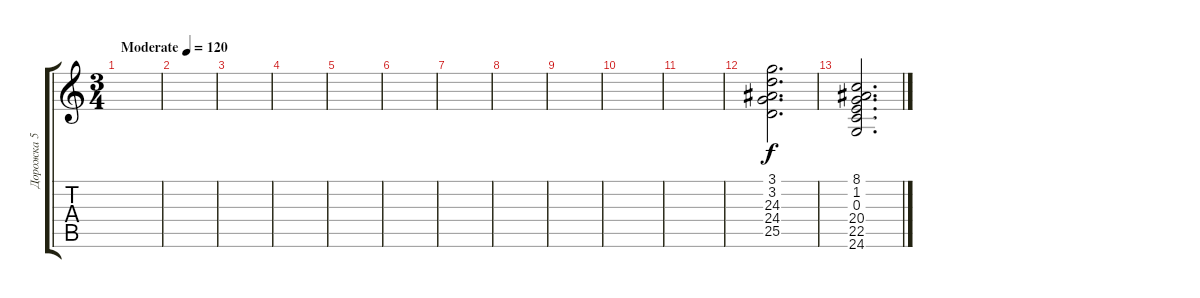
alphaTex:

\track ("Дорожка 5" "Дорожка 5") {instrument brasssection}
\staff {score tabs}
\tuning (E4 B3 G3 D3 A2 E2) {hide}
\ts (3 4)
\tempo (120 "Moderate")
\clef g2
\ks c
|
|
|
|
|
|
|
|
|
|
|
(3.1 3.2 24.3 24.4 25.5).2{d} |
(8.1 1.2 0.3 20.4 22.5 24.6).2{d}
